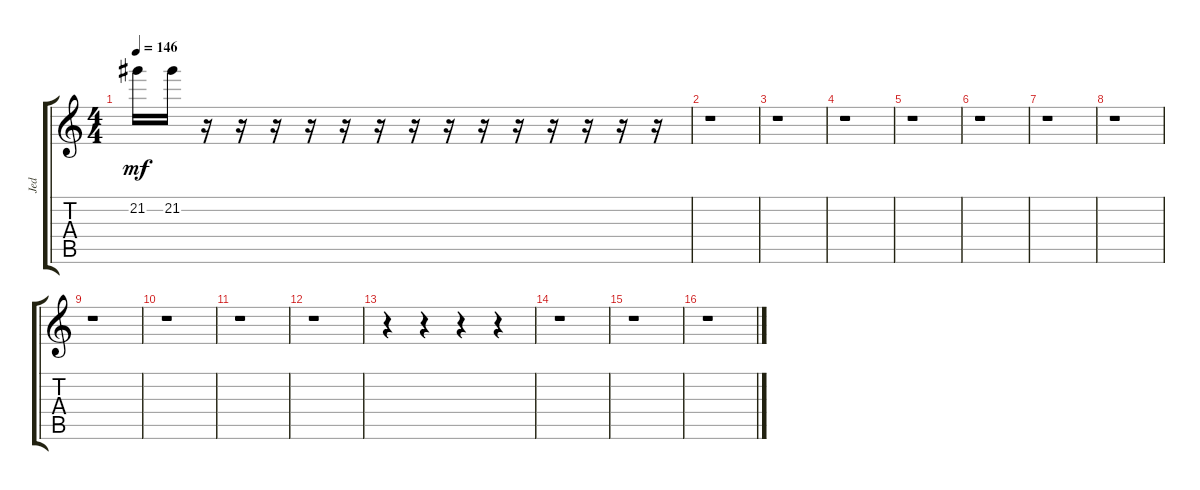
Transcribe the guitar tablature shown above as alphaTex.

\track ("Jed" "Jed") {instrument overdrivenguitar}
\staff {score tabs}
\tuning (E4 B3 G3 D3 A2 E2) {hide}
\ts (4 4)
\tempo 146
\clef g2
\ks c
21.2.16{dy mf} 21.2.16 r.16 r.16 r.16 r.16 r.16 r.16 r.16 r.16 r.16 r.16 r.16 r.16 r.16 r.16 |
r.1 |
r.1 |
r.1 |
r.1 |
r.1 |
r.1 |
r.1 |
r.1 |
r.1 |
r.1 |
r.1 |
r.4 r.4 r.4 r.4 |
r.1 |
r.1 |
r.1
